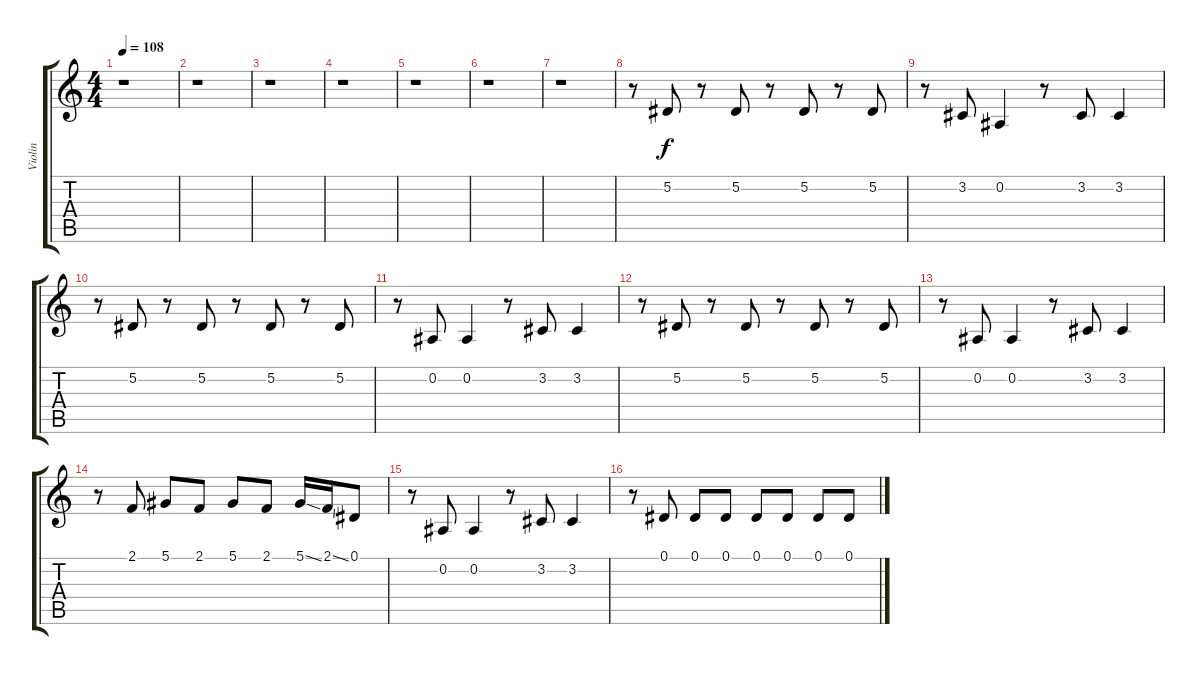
\track ("Violin" "Violin") {instrument violin}
\staff {score tabs}
\tuning (Eb4 Bb3 Gb3 Db3 Ab2 Eb2) {hide}
\ts (4 4)
\tempo 108
\clef g2
\ks c
r.1{dy f} |
r.1 |
r.1 |
r.1 |
r.1 |
r.1 |
r.1 |
r.8 5.2.8 r.8 5.2.8 r.8 5.2.8 r.8 5.2.8 |
r.8 3.2.8 0.2.4 r.8 3.2.8 3.2.4 |
r.8 5.2.8 r.8 5.2.8 r.8 5.2.8 r.8 5.2.8 |
r.8 0.2.8 0.2.4 r.8 3.2.8 3.2.4 |
r.8 5.2.8 r.8 5.2.8 r.8 5.2.8 r.8 5.2.8 |
r.8 0.2.8 0.2.4 r.8 3.2.8 3.2.4 |
r.8 2.1.8 5.1.8 2.1.8 5.1.8 2.1.8 5.1{ss}.16 2.1{ss}.16 0.1.8 |
r.8 0.2.8 0.2.4 r.8 3.2.8 3.2.4 |
r.8 0.1.8 0.1.8 0.1.8 0.1.8 0.1.8 0.1.8 0.1.8
